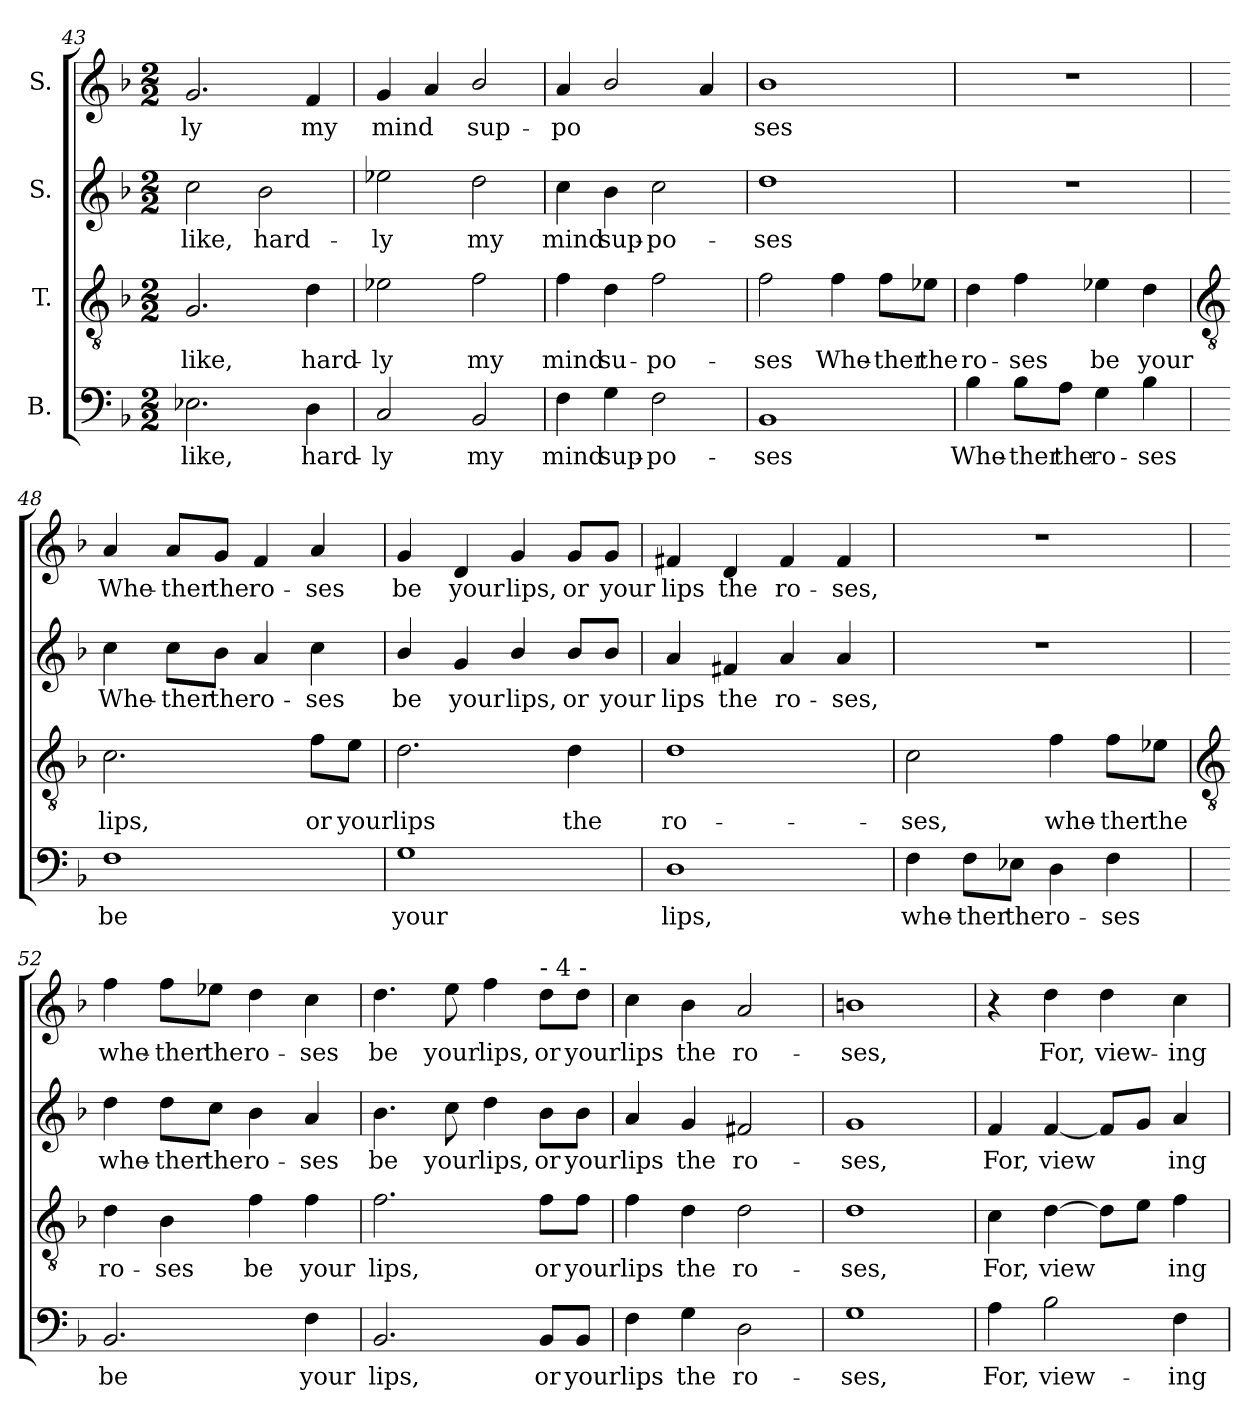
**kern	**text	**kern	**text	**kern	**text	**kern	**text
*part4	*part4	*part3	*part3	*part2	*part2	*part1	*part1
*staff4	*staff4	*staff3	*staff3	*staff2	*staff2	*staff1	*staff1
*I"B.	*	*I"T.	*	*I"S.	*	*I"S.	*
!!LO:LB:g=z
*clefF4	*	*clefGv2	*	*clefG2	*	*clefG2	*
*k[b-]	*	*k[b-]	*	*k[b-]	*	*k[b-]	*
*F:	*	*F:	*	*F:	*	*F:	*
*M2/2	*	*M2/2	*	*M2/2	*	*M2/2	*
=43	=43	=43	=43	=43	=43	=43	=43
!	!LO:LY:b	!	!LO:LY:b	!	!LO:LY:b	!	!LO:LY:b
2.E-X	-like,	2.G	-like,	2cc	-like,	2.g	-ly
!	!	!	!	!	!LO:LY:b	!	!
.	.	.	.	2b-	hard-	.	.
!	!LO:LY:b	!	!LO:LY:b	!	!	!	!LO:LY:b
4D	hard-	4d	hard-	.	.	4f	my
=44	=44	=44	=44	=44	=44	=44	=44
!	!LO:LY:b	!	!LO:LY:b	!	!LO:LY:b	!	!LO:LY:b
2C	-ly	2e-X	-ly	2ee-X	-ly	4g	mind
.	.	.	.	.	.	4a	.
!	!LO:LY:b	!	!LO:LY:b	!	!LO:LY:b	!	!LO:LY:b
2BB-	my	2f	my	2dd	my	2b-/	sup-
=45	=45	=45	=45	=45	=45	=45	=45
!	!LO:LY:b	!	!LO:LY:b	!	!LO:LY:b	!	!LO:LY:b
4F	mind	4f	mind	4cc	mind	4a/	-po
!	!LO:LY:b	!	!LO:LY:b	!	!LO:LY:b	!	!
4G	sup-	4d	su-	4b-	sup-	2b-/	.
!	!LO:LY:b	!	!LO:LY:b	!	!LO:LY:b	!	!
2F	-po-	2f	-po-	2cc	-po-	.	.
.	.	.	.	.	.	4a	.
=46	=46	=46	=46	=46	=46	=46	=46
!	!LO:LY:b	!	!LO:LY:b	!	!LO:LY:b	!	!LO:LY:b
1BB-	-ses	2f	-ses	1dd	-ses	1b-	ses
!	!	!	!LO:LY:b	!	!	!	!
.	.	4f	Whe-	.	.	.	.
!	!	!	!LO:LY:b	!	!	!	!
.	.	8fL	-ther	.	.	.	.
!	!	!	!LO:LY:b	!	!	!	!
.	.	8e-XJ	the	.	.	.	.
=47	=47	=47	=47	=47	=47	=47	=47
!	!LO:LY:b	!	!LO:LY:b	!	!	!	!
4B-	Whe-	4d	ro-	1r	.	1r	.
!	!LO:LY:b	!	!LO:LY:b	!	!	!	!
8B-L	-ther	4f	-ses	.	.	.	.
!	!LO:LY:b	!	!	!	!	!	!
8AJ	the	.	.	.	.	.	.
!	!LO:LY:b	!	!LO:LY:b	!	!	!	!
4G	ro-	4e-X	be	.	.	.	.
!	!LO:LY:b	!	!LO:LY:b	!	!	!	!
4B-	-ses	4d	your	.	.	.	.
!!LO:LB:g=z
=48	=48	=48	=48	=48	=48	=48	=48
*	*	*clefGv2	*	*	*	*	*
!	!LO:LY:b	!	!LO:LY:b	!	!LO:LY:b	!	!LO:LY:b
1F	be	2.c	lips,	4cc	Whe-	4a	Whe-
!	!	!	!	!	!LO:LY:b	!	!LO:LY:b
.	.	.	.	8ccL	-ther	8aL	-ther
!	!	!	!	!	!LO:LY:b	!	!LO:LY:b
.	.	.	.	8b-J	the	8gJ	the
!	!	!	!	!	!LO:LY:b	!	!LO:LY:b
.	.	.	.	4a	ro-	4f	ro-
!	!	!	!LO:LY:b	!	!LO:LY:b	!	!LO:LY:b
.	.	8fL	or	4cc	-ses	4a	-ses
!	!	!	!LO:LY:b	!	!	!	!
.	.	8eJ	your	.	.	.	.
=49	=49	=49	=49	=49	=49	=49	=49
!	!LO:LY:b	!	!LO:LY:b	!	!LO:LY:b	!	!LO:LY:b
1G	your	2.d	lips	4b-/	be	4g	be
!	!	!	!	!	!LO:LY:b	!	!LO:LY:b
.	.	.	.	4g/	your	4d	your
!	!	!	!	!	!LO:LY:b	!	!LO:LY:b
.	.	.	.	4b-/	lips,	4g	lips,
!	!	!	!LO:LY:b	!	!LO:LY:b	!	!LO:LY:b
.	.	4d	the	8b-/L	or	8gL	or
!	!	!	!	!	!LO:LY:b	!	!LO:LY:b
.	.	.	.	8b-/J	your	8gJ	your
=50	=50	=50	=50	=50	=50	=50	=50
!	!LO:LY:b	!	!LO:LY:b	!	!LO:LY:b	!	!LO:LY:b
1D	lips,	1d	ro-	4a	lips	4f#X	lips
!	!	!	!	!	!LO:LY:b	!	!LO:LY:b
.	.	.	.	4f#X	the	4d	the
!	!	!	!	!	!LO:LY:b	!	!LO:LY:b
.	.	.	.	4a	ro-	4f#	ro-
!	!	!	!	!	!LO:LY:b	!	!LO:LY:b
.	.	.	.	4a	-ses,	4f#	-ses,
=51	=51	=51	=51	=51	=51	=51	=51
!	!LO:LY:b	!	!LO:LY:b	!	!	!	!
4F	whe-	2c	-ses,	1r	.	1r	.
!	!LO:LY:b	!	!	!	!	!	!
8FL	-ther	.	.	.	.	.	.
!	!LO:LY:b	!	!	!	!	!	!
8E-XJ	the	.	.	.	.	.	.
!	!LO:LY:b	!	!LO:LY:b	!	!	!	!
4D	ro-	4f	whe-	.	.	.	.
!	!LO:LY:b	!	!LO:LY:b	!	!	!	!
4F	-ses	8fL	-ther	.	.	.	.
!	!	!	!LO:LY:b	!	!	!	!
.	.	8e-XJ	the	.	.	.	.
!!LO:LB:g=z
=52	=52	=52	=52	=52	=52	=52	=52
*	*	*clefGv2	*	*	*	*	*
!	!LO:LY:b	!	!LO:LY:b	!	!LO:LY:b	!	!LO:LY:b
2.BB-	be	4d	ro-	4dd	whe-	4ff	whe-
!	!	!	!LO:LY:b	!	!LO:LY:b	!	!LO:LY:b
.	.	4B-	-ses	8ddL	-ther	8ffL	-ther
!	!	!	!	!	!LO:LY:b	!	!LO:LY:b
.	.	.	.	8ccJ	the	8ee-XJ	the
!	!	!	!LO:LY:b	!	!LO:LY:b	!	!LO:LY:b
.	.	4f	be	4b-	ro-	4dd	ro-
!	!LO:LY:b	!	!LO:LY:b	!	!LO:LY:b	!	!LO:LY:b
4F	your	4f	your	4a	-ses	4cc	-ses
=53	=53	=53	=53	=53	=53	=53	=53
!	!LO:LY:b	!	!LO:LY:b	!	!LO:LY:b	!	!LO:LY:b
2.BB-	lips,	2.f	lips,	4.b-	be	4.dd	be
!	!	!	!	!	!LO:LY:b	!	!LO:LY:b
.	.	.	.	8cc	your	8ee	your
!	!	!	!	!	!LO:LY:b	!	!LO:LY:b
.	.	.	.	4dd	lips,	4ff	lips,
!	!	!	!	!	!	!LO:TX:a:t=- 4 -	!
!	!LO:LY:b	!	!LO:LY:b	!	!LO:LY:b	!	!LO:LY:b
8BB-L	or	8fL	or	8b-L	or	8ddL	or
!	!LO:LY:b	!	!LO:LY:b	!	!LO:LY:b	!	!LO:LY:b
8BB-J	your	8fJ	your	8b-J	your	8ddJ	your
=54	=54	=54	=54	=54	=54	=54	=54
!	!LO:LY:b	!	!LO:LY:b	!	!LO:LY:b	!	!LO:LY:b
4F	lips	4f	lips	4a	lips	4cc	lips
!	!LO:LY:b	!	!LO:LY:b	!	!LO:LY:b	!	!LO:LY:b
4G	the	4d	the	4g	the	4b-	the
!	!LO:LY:b	!	!LO:LY:b	!	!LO:LY:b	!	!LO:LY:b
2D	ro-	2d	ro-	2f#X	ro-	2a	ro-
=55	=55	=55	=55	=55	=55	=55	=55
!	!LO:LY:b	!	!LO:LY:b	!	!LO:LY:b	!	!LO:LY:b
1G	-ses,	1d	-ses,	1g	-ses,	1bn	-ses,
=56	=56	=56	=56	=56	=56	=56	=56
!	!LO:LY:b	!	!LO:LY:b	!	!LO:LY:b	!	!
4A	For,	4c	For,	4f	For,	4r	.
!	!LO:LY:b	!	!LO:LY:b	!	!LO:LY:b	!	!LO:LY:b
2B-	view-	[4d	view	[4f	view	4dd	For,
!	!	!	!	!	!	!	!LO:LY:b
.	.	8dL]	.	8fL]	.	4dd	view-
.	.	8eJ	.	8gJ	.	.	.
!	!LO:LY:b	!	!LO:LY:b	!	!LO:LY:b	!	!LO:LY:b
4F	-ing	4f	ing	4a	ing	4cc	-ing
=	=	=	=	=	=	=	=
*-	*-	*-	*-	*-	*-	*-	*-
